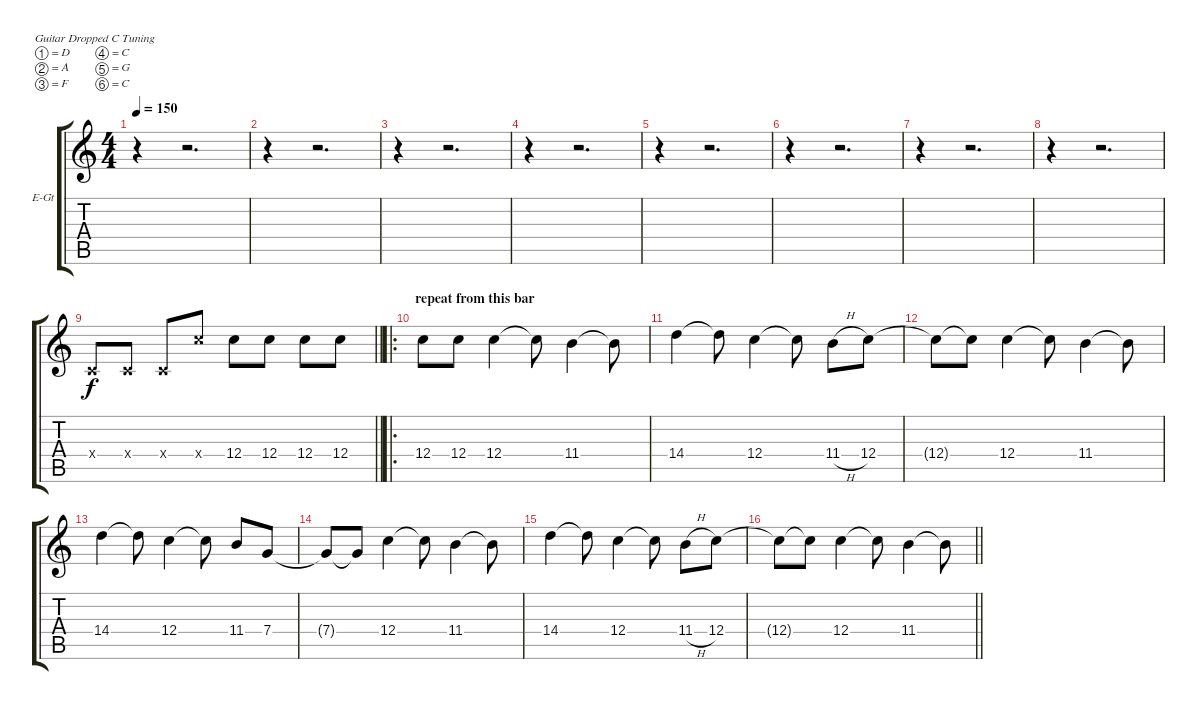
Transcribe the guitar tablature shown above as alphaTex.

\bracketExtendMode groupsimilarinstruments
\firstSystemTrackNameOrientation horizontal
\otherSystemsTrackNameOrientation horizontal
\track ("Extra Guitar 2" "E-Gt") {solo instrument overdrivenguitar}
\staff {score tabs}
\tuning (D4 A3 F3 C3 G2 C2)
\ts (4 4)
\tempo 150
\clef g2
\ks c
r.4{dy f} r.2{d} |
r.4 r.2{d} |
r.4 r.2{d} |
r.4 r.2{d} |
r.4 r.2{d} |
r.4 r.2{d} |
r.4 r.2{d} |
r.4 r.2{d} |
\barLineRight lightlight
0.4{x}.8 0.4{x}.8 0.4{x}.8 12.4{x}.8 12.4.8 12.4.8 12.4.8 12.4.8 |
\ro
\section ("" "repeat from this bar")
12.4.8 12.4.8 12.4.4 12.4{t}.8 11.4.4 11.4{t}.8 |
14.4.4 14.4{t}.8 12.4.4 12.4{t}.8 11.4{h}.8 12.4.8 |
12.4{t}.8 12.4{t}.8 12.4.4 12.4{t}.8 11.4.4 11.4{t}.8 |
14.4.4 14.4{t}.8 12.4.4 12.4{t}.8 11.4.8 7.4.8 |
7.4{t}.8 7.4{t}.8 12.4.4 12.4{t}.8 11.4.4 11.4{t}.8 |
14.4.4 14.4{t}.8 12.4.4 12.4{t}.8 11.4{h}.8 12.4.8 |
\barLineRight lightlight
12.4{t}.8 12.4{t}.8 12.4.4 12.4{t}.8 11.4.4 11.4{t}.8
